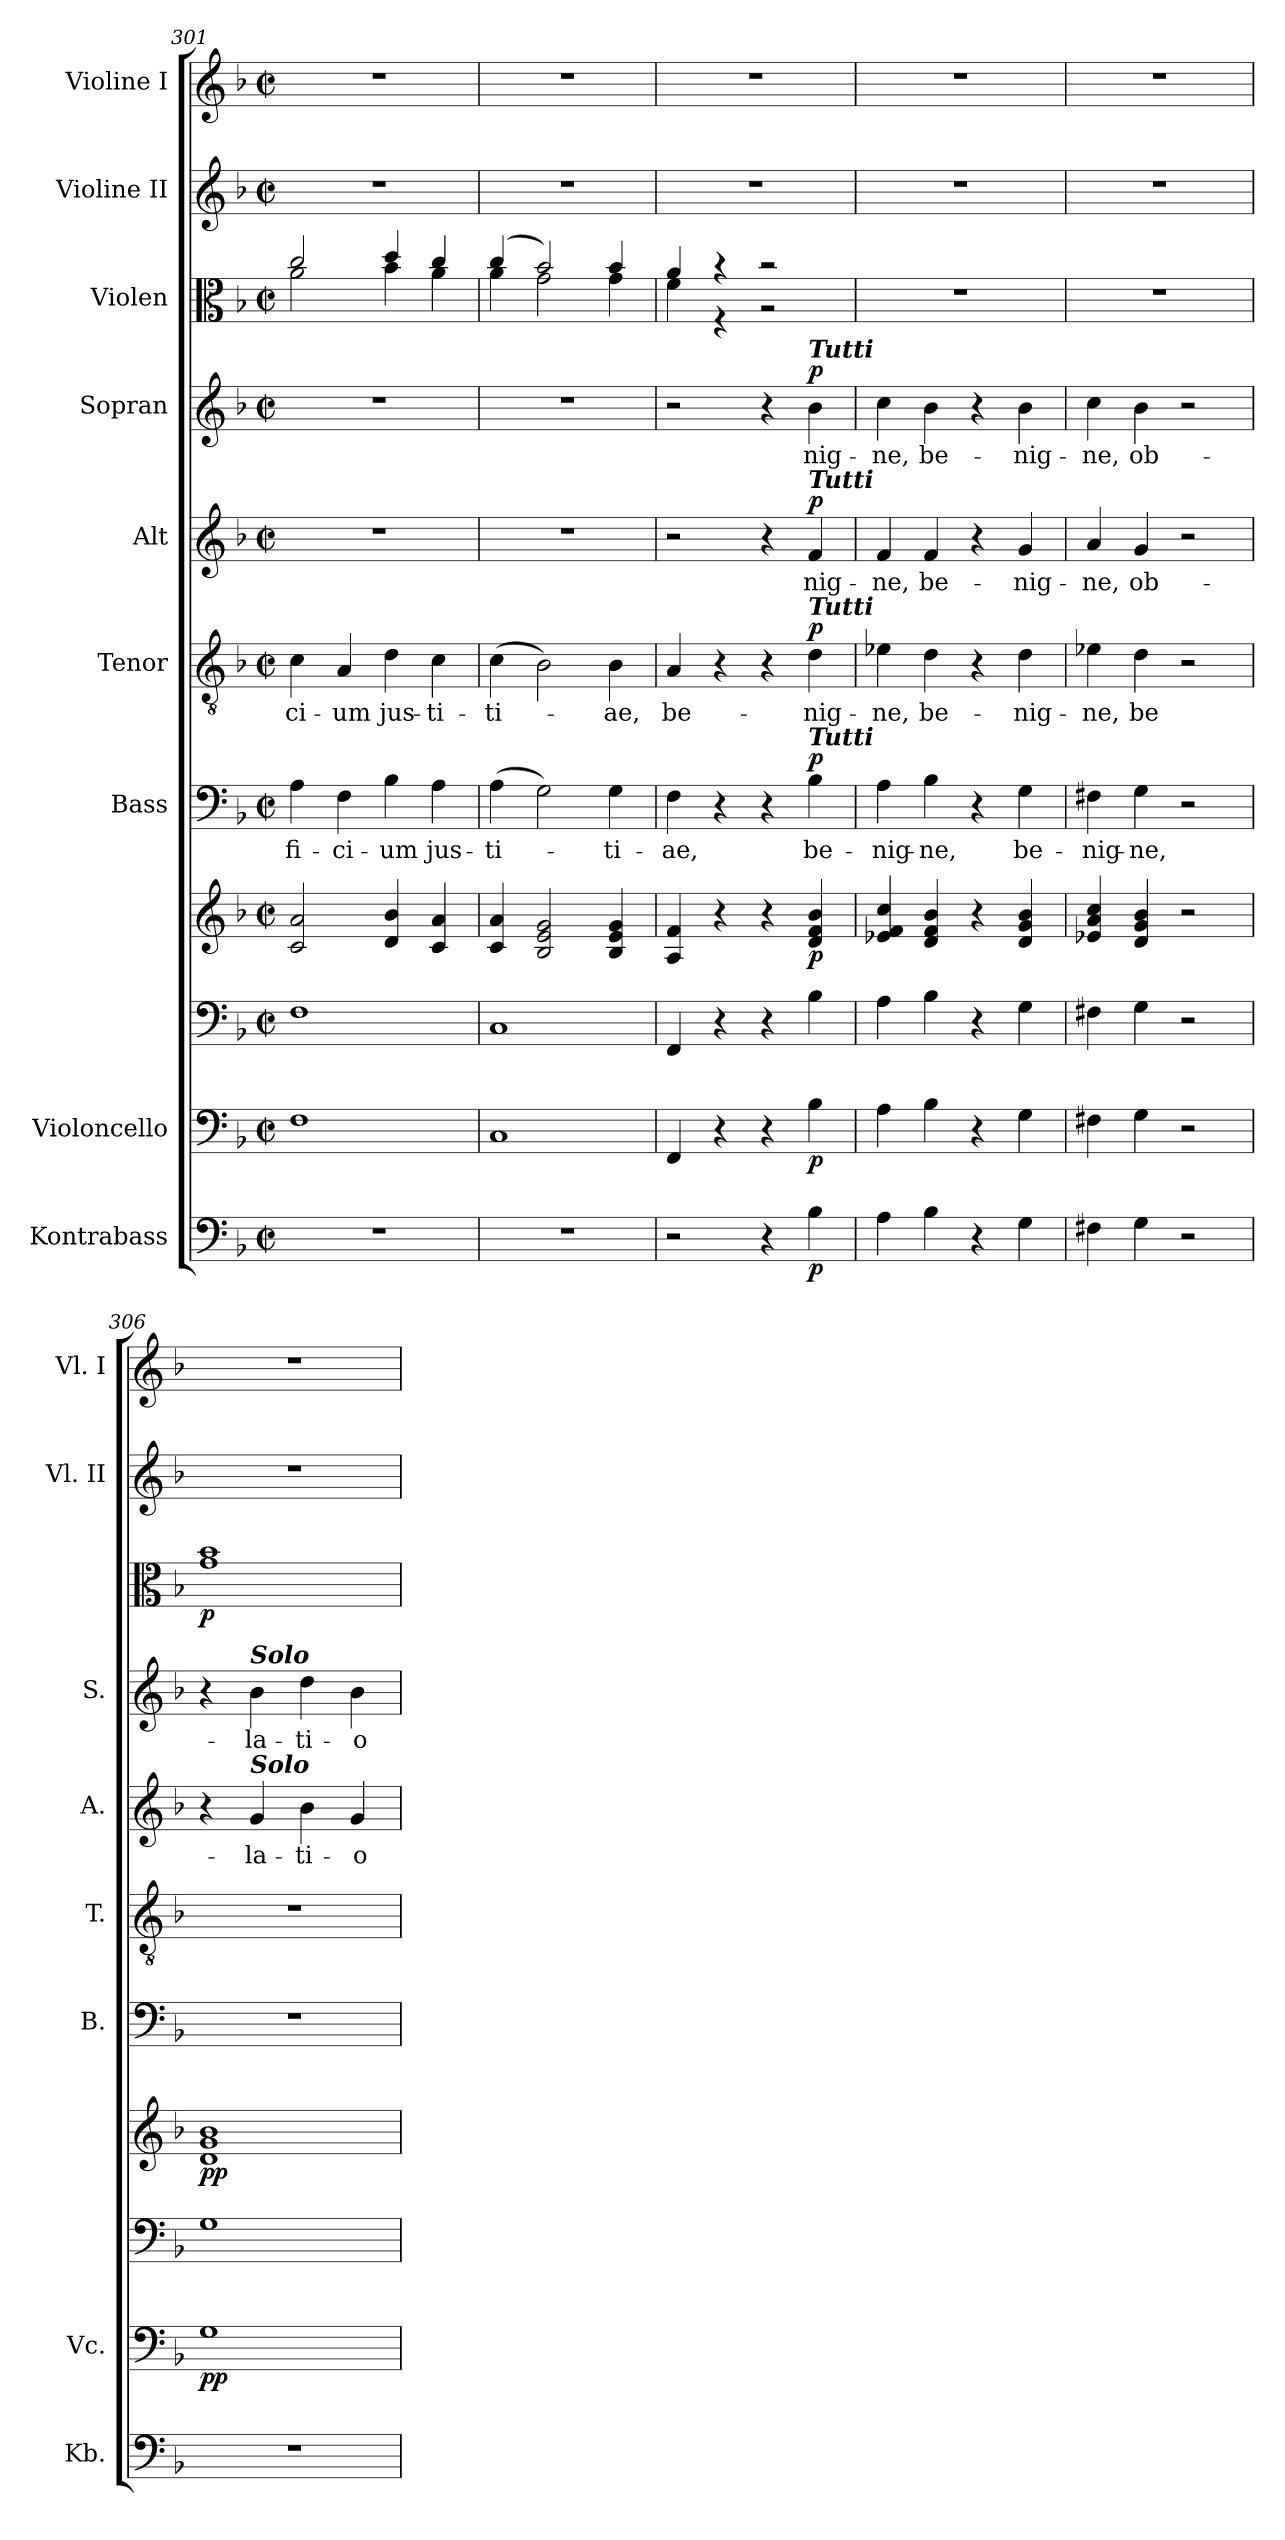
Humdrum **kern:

**kern	**dynam	**kern	**dynam	**kern	**kern	**dynam	**kern	**text	**dynam	**kern	**text	**dynam	**kern	**text	**dynam	**kern	**text	**dynam	**kern	**dynam	**kern	**kern
*part10	*part10	*part9	*part9	*part8	*part8	*part8	*part7	*part7	*part7	*part6	*part6	*part6	*part5	*part5	*part5	*part4	*part4	*part4	*part3	*part3	*part2	*part1
*staff11	*staff11	*staff10	*staff10	*staff9	*staff8	*staff8/9	*staff7	*staff7	*staff7	*staff6	*staff6	*staff6	*staff5	*staff5	*staff5	*staff4	*staff4	*staff4	*staff3	*staff3	*staff2	*staff1
*I"Kontrabass	*	*I"Violoncello	*	*	*	*	*I"Bass	*	*	*I"Tenor	*	*	*I"Alt	*	*	*I"Sopran	*	*	*I"Violen	*	*I"Violine II	*I"Violine I
*I'Kb.	*	*I'Vc.	*	*	*	*	*I'B.	*	*	*I'T.	*	*	*I'A.	*	*	*I'S.	*	*	*	*	*I'Vl. II	*I'Vl. I
*clefF4	*	*clefF4	*	*clefF4	*clefG2	*	*clefF4	*	*	*clefGv2	*	*	*clefG2	*	*	*clefG2	*	*	*clefC3	*	*clefG2	*clefG2
*ITrd7c12	*	*	*	*	*	*	*	*	*	*	*	*	*	*	*	*	*	*	*	*	*	*
*k[b-]	*	*k[b-]	*	*k[b-]	*k[b-]	*	*k[b-]	*	*	*k[b-]	*	*	*k[b-]	*	*	*k[b-]	*	*	*k[b-]	*	*k[b-]	*k[b-]
*F:	*	*F:	*	*F:	*F:	*	*F:	*	*	*F:	*	*	*F:	*	*	*F:	*	*	*F:	*	*F:	*F:
*M2/2	*	*M2/2	*	*M2/2	*M2/2	*	*M2/2	*	*	*M2/2	*	*	*M2/2	*	*	*M2/2	*	*	*M2/2	*	*M2/2	*M2/2
*met(c|)	*	*met(c|)	*	*met(c|)	*met(c|)	*	*met(c|)	*	*	*met(c|)	*	*	*met(c|)	*	*	*met(c|)	*	*	*met(c|)	*	*met(c|)	*met(c|)
=301	=301	=301	=301	=301	=301	=301	=301	=301	=301	=301	=301	=301	=301	=301	=301	=301	=301	=301	=301	=301	=301	=301
!	!	!	!	!	!	!	!	!LO:LY:b	!	!	!LO:LY:b	!	!	!	!	!	!	!	!	!	!	!
*	*	*	*	*	*	*	*	*	*	*	*	*	*	*	*	*	*	*	*^	*	*	*
1r	.	1F	.	1F	2c/ 2a/	.	4A\	-fi-	.	4c\	-ci-	.	1r	.	.	1r	.	.	2cc/	2a\	.	1r	1r
!	!	!	!	!	!	!	!	!LO:LY:b	!	!	!LO:LY:b	!	!	!	!	!	!	!	!	!	!	!	!
.	.	.	.	.	.	.	4F\	-ci-	.	4A/	-um	.	.	.	.	.	.	.	.	.	.	.	.
!	!	!	!	!	!	!	!	!LO:LY:b	!	!	!LO:LY:b	!	!	!	!	!	!	!	!	!	!	!	!
.	.	.	.	.	4d/ 4b-/	.	4B-\	-um	.	4d\	jus-	.	.	.	.	.	.	.	4dd/	4b-\	.	.	.
!	!	!	!	!	!	!	!	!LO:LY:b	!	!	!LO:LY:b	!	!	!	!	!	!	!	!	!	!	!	!
.	.	.	.	.	4c/ 4a/	.	4A\	jus-	.	4c\	-ti-	.	.	.	.	.	.	.	4cc/	4a\	.	.	.
!!LO:PB:g=z
=302	=302	=302	=302	=302	=302	=302	=302	=302	=302	=302	=302	=302	=302	=302	=302	=302	=302	=302	=302	=302	=302	=302	=302
!	!	!	!	!	!	!	!	!LO:LY:b	!	!	!LO:LY:b	!	!	!	!	!	!	!	!	!	!	!	!
1r	.	1C	.	1C	4c/ 4a/	.	(>4A\	-ti-	.	(>4c\	-ti-	.	1r	.	.	1r	.	.	(4cc/	4a\	.	1r	1r
.	.	.	.	.	2B-/ 2e/ 2g/	.	2G\)	.	.	2B-\)	.	.	.	.	.	.	.	.	2b-/)	2g\	.	.	.
!	!	!	!	!	!	!	!	!LO:LY:b	!	!	!LO:LY:b	!	!	!	!	!	!	!	!	!	!	!	!
.	.	.	.	.	4B-/ 4e/ 4g/	.	4G\	-ti-	.	4B-\	-ae,	.	.	.	.	.	.	.	4b-/	4g\	.	.	.
=303	=303	=303	=303	=303	=303	=303	=303	=303	=303	=303	=303	=303	=303	=303	=303	=303	=303	=303	=303	=303	=303	=303	=303
!	!	!	!	!	!	!	!	!LO:LY:b	!	!	!LO:LY:b	!	!	!	!	!	!	!	!	!	!	!	!
2r	.	4FF/	.	4FF/	4A/ 4f/	.	4F\	-ae,	.	4A/	be-	.	2r	.	.	2r	.	.	4a/	4f\	.	1r	1r
.	.	4r	.	4r	4r	.	4r	.	.	4r	.	.	.	.	.	.	.	.	4r	4r	.	.	.
4r	.	4r	.	4r	4r	.	4r	.	.	4r	.	.	4r	.	.	4r	.	.	2r	2r	.	.	.
!	!	!	!	!	!	!	!	!	!	!	!	!	!	!	!	!LO:TX:a:Bi:t=Tutti	!	!	!	!	!	!	!
!	!	!	!	!	!	!	!	!	!	!	!	!	!LO:TX:a:Bi:t=Tutti	!	!	!	!	!	!	!	!	!	!
!	!	!	!	!	!	!	!	!	!	!LO:TX:a:Bi:t=Tutti	!	!	!	!	!	!	!	!	!	!	!	!	!
!	!	!	!	!	!	!	!LO:TX:a:Bi:t=Tutti	!	!	!	!	!	!	!	!	!	!	!	!	!	!	!	!
!	!LO:DY:b	!	!LO:DY:b	!	!	!LO:DY:b	!	!LO:LY:b	!LO:DY:a	!	!LO:LY:b	!LO:DY:a	!	!LO:LY:b	!LO:DY:a	!	!LO:LY:b	!LO:DY:a	!	!	!	!	!
4BB-\	p	4B-\	p	4B-\	4d/ 4f/ 4b-/	p	4B-\	be-	p	4d\	-nig-	p	4f/	-nig-	p	4b-\	-nig-	p	.	.	.	.	.
*	*	*	*	*	*	*	*	*	*	*	*	*	*	*	*	*	*	*	*v	*v	*	*	*
=304	=304	=304	=304	=304	=304	=304	=304	=304	=304	=304	=304	=304	=304	=304	=304	=304	=304	=304	=304	=304	=304	=304
!	!	!	!	!	!	!	!	!LO:LY:b	!	!	!LO:LY:b	!	!	!LO:LY:b	!	!	!LO:LY:b	!	!	!	!	!
4AA\	.	4A\	.	4A\	4e-X/ 4f/ 4cc/	.	4A\	-nig-	.	4e-X\	-ne,	.	4f/	-ne,	.	4cc\	-ne,	.	1r	.	1r	1r
!	!	!	!	!	!	!	!	!LO:LY:b	!	!	!LO:LY:b	!	!	!LO:LY:b	!	!	!LO:LY:b	!	!	!	!	!
4BB-\	.	4B-\	.	4B-\	4d/ 4f/ 4b-/	.	4B-\	-ne,	.	4d\	be-	.	4f/	be-	.	4b-\	be-	.	.	.	.	.
4r	.	4r	.	4r	4r	.	4r	.	.	4r	.	.	4r	.	.	4r	.	.	.	.	.	.
!	!	!	!	!	!	!	!	!LO:LY:b	!	!	!LO:LY:b	!	!	!LO:LY:b	!	!	!LO:LY:b	!	!	!	!	!
4GG\	.	4G\	.	4G\	4d/ 4g/ 4b-/	.	4G\	be-	.	4d\	-nig-	.	4g/	-nig-	.	4b-\	-nig-	.	.	.	.	.
=305	=305	=305	=305	=305	=305	=305	=305	=305	=305	=305	=305	=305	=305	=305	=305	=305	=305	=305	=305	=305	=305	=305
!	!	!	!	!	!	!	!	!LO:LY:b	!	!	!LO:LY:b	!	!	!LO:LY:b	!	!	!LO:LY:b	!	!	!	!	!
4FF#X\	.	4F#X\	.	4F#X\	4e-X/ 4a/ 4cc/	.	4F#X\	-nig-	.	4e-X\	-ne,	.	4a/	-ne,	.	4cc\	-ne,	.	1r	.	1r	1r
!	!	!	!	!	!	!	!	!LO:LY:b	!	!	!LO:LY:b	!	!	!LO:LY:b	!	!	!LO:LY:b	!	!	!	!	!
4GG\	.	4G\	.	4G\	4d/ 4g/ 4b-/	.	4G\	-ne,	.	4d\	be-	.	4g/	ob-	.	4b-\	ob-	.	.	.	.	.
2r	.	2r	.	2r	2r	.	2r	.	.	2r	.	.	2r	.	.	2r	.	.	.	.	.	.
=306	=306	=306	=306	=306	=306	=306	=306	=306	=306	=306	=306	=306	=306	=306	=306	=306	=306	=306	=306	=306	=306	=306
*	*	*	*	*	*	*	*	*	*	*	*	*	*	*	*	*	*	*	*^	*	*	*
!	!	!	!LO:DY:b	!	!	!LO:DY:b	!	!	!	!	!	!	!	!	!	!	!	!	!	!	!LO:DY:b	!	!
1r	.	1G	pp	1G	1d 1g 1b-	pp	1r	.	.	1r	.	.	4r	.	.	4r	.	.	1b-	1g	p	1r	1r
!	!	!	!	!	!	!	!	!	!	!	!	!	!	!	!	!LO:TX:a:Bi:t=Solo	!	!	!	!	!	!	!
!	!	!	!	!	!	!	!	!	!	!	!	!	!LO:TX:a:Bi:t=Solo	!	!	!	!	!	!	!	!	!	!
!	!	!	!	!	!	!	!	!	!	!	!	!	!	!LO:LY:b	!	!	!LO:LY:b	!	!	!	!	!	!
.	.	.	.	.	.	.	.	.	.	.	.	.	4g/	-la-	.	4b-\	-la-	.	.	.	.	.	.
!	!	!	!	!	!	!	!	!	!	!	!	!	!	!LO:LY:b	!	!	!LO:LY:b	!	!	!	!	!	!
.	.	.	.	.	.	.	.	.	.	.	.	.	4b-\	-ti-	.	4dd\	-ti-	.	.	.	.	.	.
!	!	!	!	!	!	!	!	!	!	!	!	!	!	!LO:LY:b	!	!	!LO:LY:b	!	!	!	!	!	!
.	.	.	.	.	.	.	.	.	.	.	.	.	4g/	-o-	.	4b-\	-o-	.	.	.	.	.	.
*	*	*	*	*	*	*	*	*	*	*	*	*	*	*	*	*	*	*	*v	*v	*	*	*
=	=	=	=	=	=	=	=	=	=	=	=	=	=	=	=	=	=	=	=	=	=	=
*-	*-	*-	*-	*-	*-	*-	*-	*-	*-	*-	*-	*-	*-	*-	*-	*-	*-	*-	*-	*-	*-	*-
